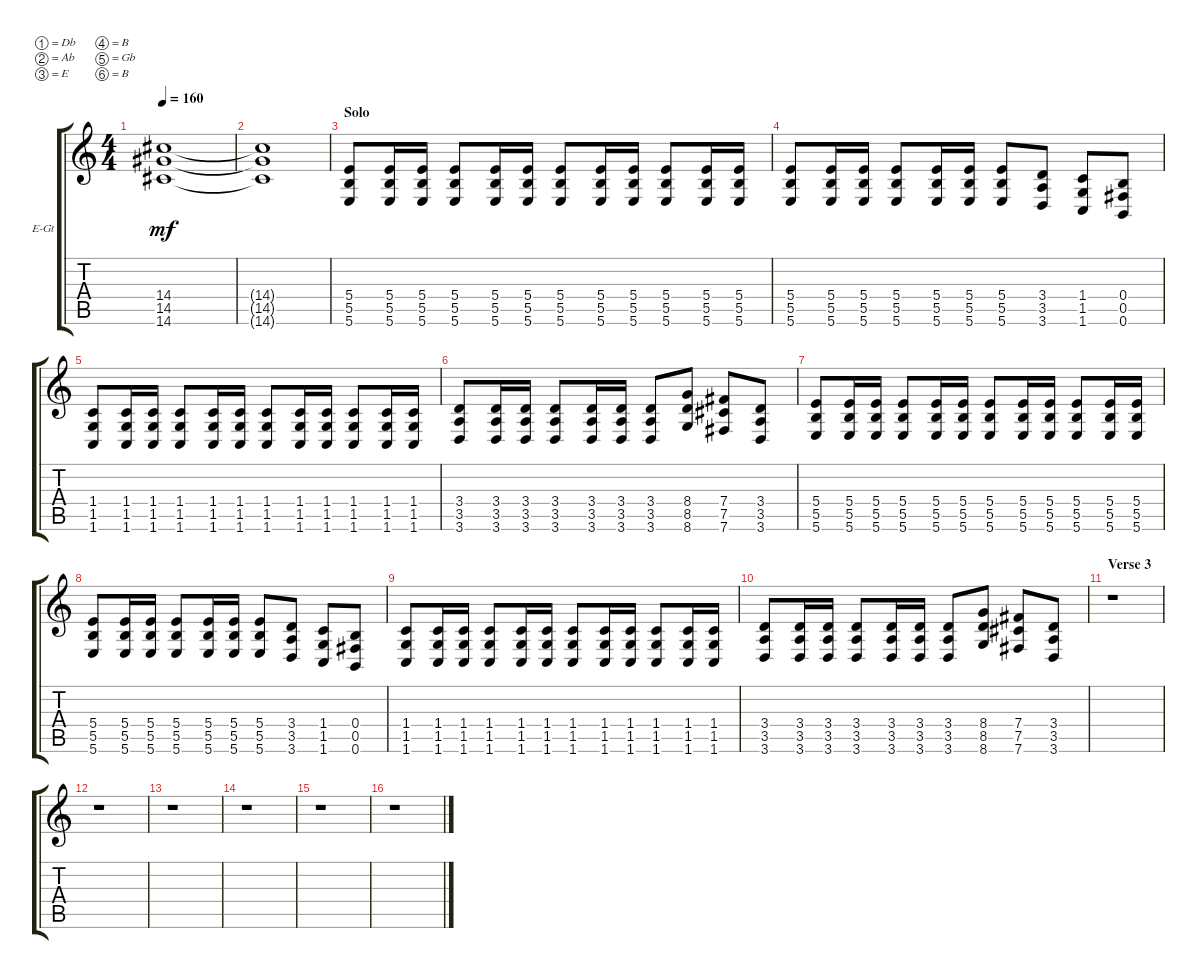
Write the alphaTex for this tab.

\defaultSystemsLayout 4
\bracketExtendMode groupsimilarinstruments
\firstSystemTrackNameOrientation horizontal
\otherSystemsTrackNameOrientation horizontal
\track ("Electric Guitar" "E-Gt") {instrument distortionguitar}
\staff {score tabs}
\tuning (Db4 Ab3 E3 B2 Gb2 B1)
\ts (4 4)
\tempo 160
\clef g2
\ks c
(14.6{t} 14.5{t} 14.4{t}).1{dy mf} |
(14.6{t} 14.5{t} 14.4{t}).1 |
\section ("" "Solo")
(5.6 5.5 5.4).8 (5.4 5.5 5.6).16 (5.6 5.5 5.4).16 (5.4 5.5 5.6).8 (5.6 5.5 5.4).16 (5.4 5.5 5.6).16 (5.6 5.5 5.4).8 (5.4 5.5 5.6).16 (5.6 5.5 5.4).16 (5.4 5.5 5.6).8 (5.6 5.5 5.4).16 (5.4 5.5 5.6).16 |
(5.6 5.5 5.4).8 (5.4 5.5 5.6).16 (5.6 5.5 5.4).16 (5.4 5.5 5.6).8 (5.6 5.5 5.4).16 (5.4 5.5 5.6).16 (5.6 5.5 5.4).8 (3.4 3.5 3.6).8 (1.6 1.5 1.4).8 (0.4 0.5 0.6).8 |
(1.6 1.5 1.4).8 (1.4 1.5 1.6).16 (1.6 1.5 1.4).16 (1.4 1.5 1.6).8 (1.6 1.5 1.4).16 (1.4 1.5 1.6).16 (1.6 1.5 1.4).8 (1.4 1.5 1.6).16 (1.6 1.5 1.4).16 (1.4 1.5 1.6).8 (1.6 1.5 1.4).16 (1.4 1.5 1.6).16 |
(3.6 3.5 3.4).8 (3.4 3.5 3.6).16 (3.6 3.5 3.4).16 (3.4 3.5 3.6).8 (3.6 3.5 3.4).16 (3.4 3.5 3.6).16 (3.6 3.5 3.4).8 (8.4 8.5 8.6).8 (7.4 7.5 7.6).8 (3.6 3.5 3.4).8 |
(5.6 5.5 5.4).8 (5.4 5.5 5.6).16 (5.6 5.5 5.4).16 (5.4 5.5 5.6).8 (5.6 5.5 5.4).16 (5.4 5.5 5.6).16 (5.6 5.5 5.4).8 (5.4 5.5 5.6).16 (5.6 5.5 5.4).16 (5.4 5.5 5.6).8 (5.6 5.5 5.4).16 (5.4 5.5 5.6).16 |
(5.6 5.5 5.4).8 (5.4 5.5 5.6).16 (5.6 5.5 5.4).16 (5.4 5.5 5.6).8 (5.6 5.5 5.4).16 (5.4 5.5 5.6).16 (5.6 5.5 5.4).8 (3.4 3.5 3.6).8 (1.6 1.5 1.4).8 (0.4 0.5 0.6).8 |
(1.6 1.5 1.4).8 (1.4 1.5 1.6).16 (1.6 1.5 1.4).16 (1.4 1.5 1.6).8 (1.6 1.5 1.4).16 (1.4 1.5 1.6).16 (1.6 1.5 1.4).8 (1.4 1.5 1.6).16 (1.6 1.5 1.4).16 (1.4 1.5 1.6).8 (1.6 1.5 1.4).16 (1.4 1.5 1.6).16 |
(3.6 3.5 3.4).8 (3.4 3.5 3.6).16 (3.6 3.5 3.4).16 (3.4 3.5 3.6).8 (3.6 3.5 3.4).16 (3.4 3.5 3.6).16 (3.6 3.5 3.4).8 (8.4 8.5 8.6).8 (7.4 7.5 7.6).8 (3.6 3.5 3.4).8 |
\section ("" "Verse 3")
r.1 |
r.1 |
r.1 |
r.1 |
r.1 |
r.1
